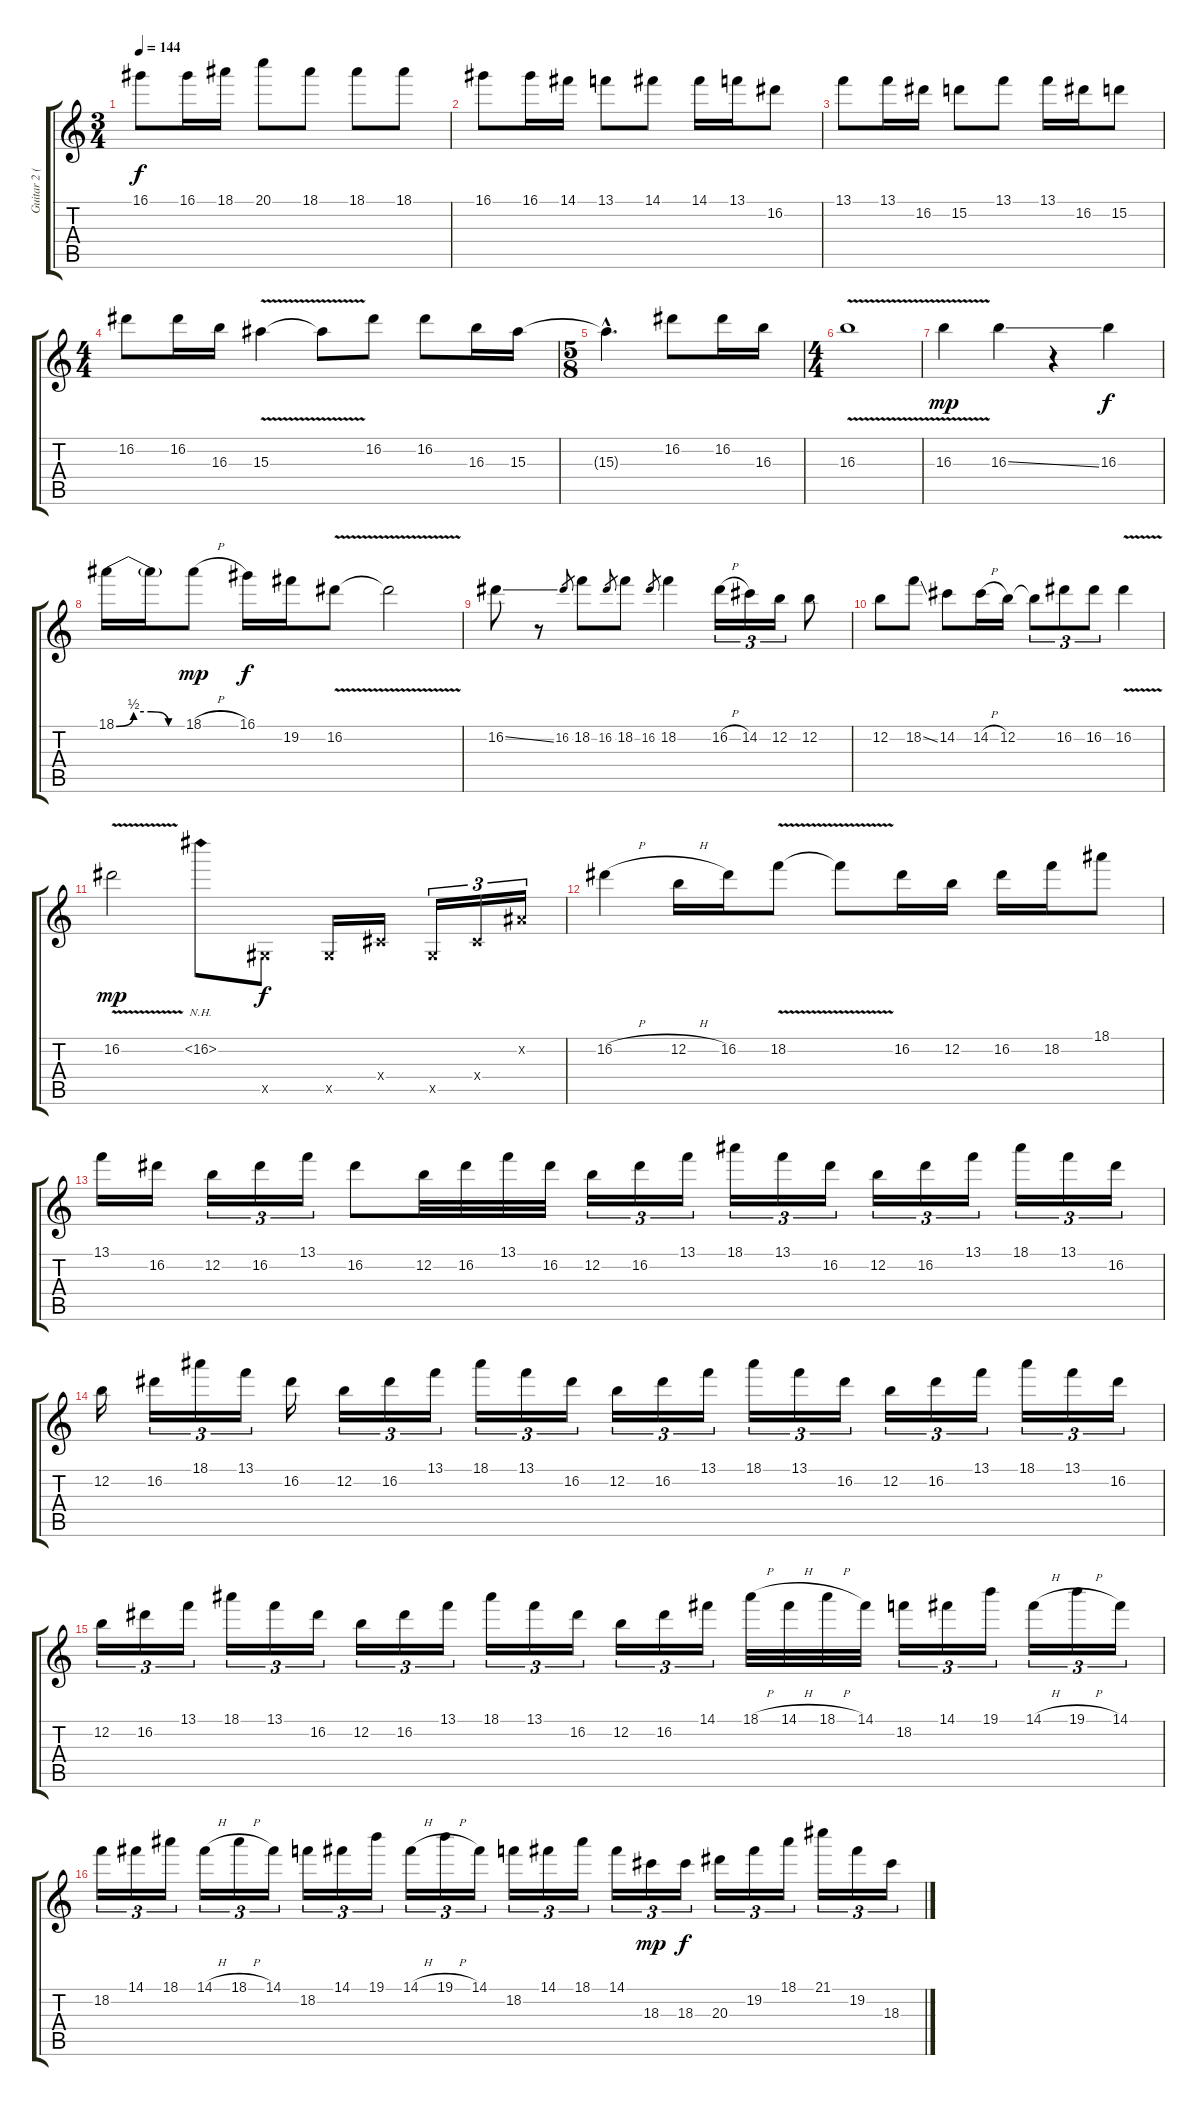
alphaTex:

\track ("Guitar 2 (Disto)" "Guitar 2 (") {instrument distortionguitar}
\staff {score tabs}
\tuning (E4 B3 G3 D3 A2 E2) {hide}
\ts (3 4)
\tempo 144
\clef g2
\ks c
16.1.8{dy f} 16.1.16 18.1.16 20.1.8 18.1.8 18.1.8 18.1.8 |
16.1.8 16.1.16 14.1.16 13.1.8 14.1.8 14.1.16 13.1.16 16.2.8 |
13.1.8 13.1.16 16.2.16 15.2.8 13.1.8 13.1.16 16.2.16 15.2.8 |
\ts (4 4)
16.2.8 16.2.16 16.3.16 15.3{v}.4 15.3{t}.8 16.2.8 16.2.8 16.3.16 15.3.16 |
\ts (5 8)
15.3{hac t}.4{d} 16.2.8 16.2.16 16.3.16 |
\ts (4 4)
16.3{v}.1 |
16.3{v}.4{dy mp} 16.3{ss}.4 r.4 16.3.4{dy f} |
18.1{be (custom 0 0 15 2 30 2 45 0 60 0)}.16 18.1{t}.16 18.1{h}.8{dy mp} 16.1.16{dy f} 19.2.16 16.2{v}.8 16.2{t}.2 |
16.2{ss}.8 r.8 16.2.8{gr} 18.2.8 16.2.8{gr} 18.2.8 16.2.8{gr} 18.2.4 16.2{h}.16{tu (3 2)} 14.2.16{tu (3 2)} 12.2.16{tu (3 2)} 12.2.8 |
12.2.8 18.2{ss}.8 14.2.8 14.2{h}.16 12.2.16 12.2{t}.8{tu (3 2)} 16.2.8{tu (3 2)} 16.2.8{tu (3 2)} 16.2{v}.4 |
16.2{v}.2{dy mp} 16.2{nh}.8 -1.5{x}.8{dy f} -1.5{x}.16 -1.4{x}.16 -1.5{x}.16{tu (3 2)} -1.4{x}.16{tu (3 2)} -1.2{x}.16{tu (3 2)} |
16.2{h}.4 12.2{h}.16 16.2.16 18.2{v}.8 18.2{t}.8 16.2.16 12.2.16 16.2.16 18.2.16 18.1.8 |
13.1.16 16.2.16 12.2.16{tu (3 2)} 16.2.16{tu (3 2)} 13.1.16{tu (3 2)} 16.2.8 12.2.32 16.2.32 13.1.32 16.2.32 12.2.16{tu (3 2)} 16.2.16{tu (3 2)} 13.1.16{tu (3 2)} 18.1.16{tu (3 2)} 13.1.16{tu (3 2)} 16.2.16{tu (3 2)} 12.2.16{tu (3 2)} 16.2.16{tu (3 2)} 13.1.16{tu (3 2)} 18.1.16{tu (3 2)} 13.1.16{tu (3 2)} 16.2.16{tu (3 2)} |
12.2.16 16.2.16{tu (3 2)} 18.1.16{tu (3 2)} 13.1.16{tu (3 2)} 16.2.16 12.2.16{tu (3 2)} 16.2.16{tu (3 2)} 13.1.16{tu (3 2)} 18.1.16{tu (3 2)} 13.1.16{tu (3 2)} 16.2.16{tu (3 2)} 12.2.16{tu (3 2)} 16.2.16{tu (3 2)} 13.1.16{tu (3 2)} 18.1.16{tu (3 2)} 13.1.16{tu (3 2)} 16.2.16{tu (3 2)} 12.2.16{tu (3 2)} 16.2.16{tu (3 2)} 13.1.16{tu (3 2)} 18.1.16{tu (3 2)} 13.1.16{tu (3 2)} 16.2.16{tu (3 2)} |
12.2.16{tu (3 2)} 16.2.16{tu (3 2)} 13.1.16{tu (3 2)} 18.1.16{tu (3 2)} 13.1.16{tu (3 2)} 16.2.16{tu (3 2)} 12.2.16{tu (3 2)} 16.2.16{tu (3 2)} 13.1.16{tu (3 2)} 18.1.16{tu (3 2)} 13.1.16{tu (3 2)} 16.2.16{tu (3 2)} 12.2.16{tu (3 2)} 16.2.16{tu (3 2)} 14.1.16{tu (3 2)} 18.1{h}.32 14.1{h}.32 18.1{h}.32 14.1.32 18.2.16{tu (3 2)} 14.1.16{tu (3 2)} 19.1.16{tu (3 2)} 14.1{h}.16{tu (3 2)} 19.1{h}.16{tu (3 2)} 14.1.16{tu (3 2)} |
18.2.16{tu (3 2)} 14.1.16{tu (3 2)} 18.1.16{tu (3 2)} 14.1{h}.16{tu (3 2)} 18.1{h}.16{tu (3 2)} 14.1.16{tu (3 2)} 18.2.16{tu (3 2)} 14.1.16{tu (3 2)} 19.1.16{tu (3 2)} 14.1{h}.16{tu (3 2)} 19.1{h}.16{tu (3 2)} 14.1.16{tu (3 2)} 18.2.16{tu (3 2)} 14.1.16{tu (3 2)} 18.1.16{tu (3 2)} 14.1.16{tu (3 2)} 18.3.16{tu (3 2) dy mp} 18.3.16{tu (3 2) dy f} 20.3.16{tu (3 2)} 19.2.16{tu (3 2)} 18.1.16{tu (3 2)} 21.1.16{tu (3 2)} 19.2.16{tu (3 2)} 18.3.16{tu (3 2)}
